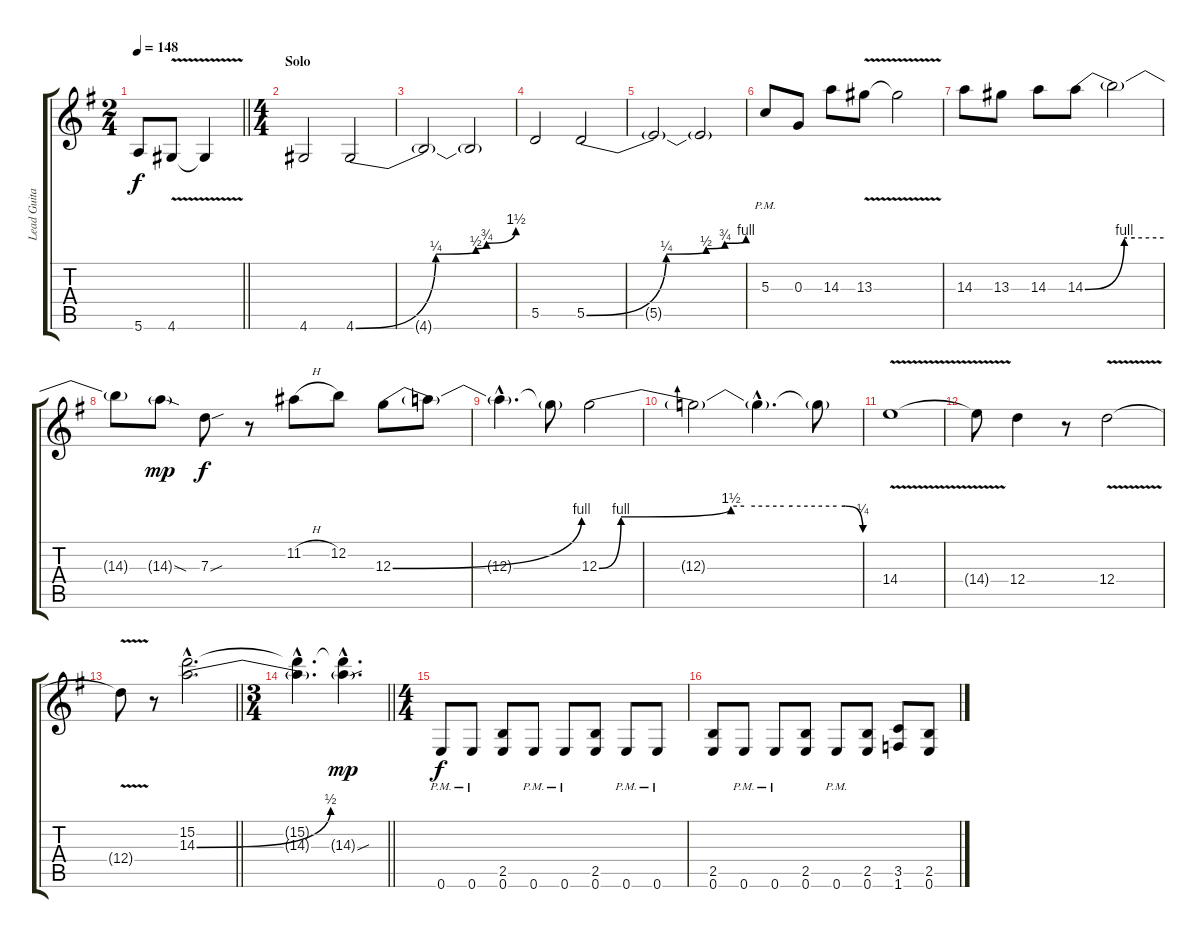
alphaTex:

\track ("Lead Guitar" "Lead Guita") {instrument distortionguitar}
\staff {score tabs}
\tuning (E4 B3 G3 D3 A2 E2) {hide}
\ts (2 4)
\tempo 148
\clef g2
\barLineRight lightlight
\ks g
5.6.8{dy f} 4.6{v}.8 4.6{t}.4 |
\ts (4 4)
\section ("" "Solo")
4.6.2{volume 16 instrument distortionguitar} 4.6{be (custom 0 0 30 1 45 2 49 3 60 6)}.2 |
4.6{t}.2 4.6{t}.2 |
5.5.2 5.5{be (custom 0 0 30 1 45 2 52 3 60 4)}.2 |
5.5{t}.2 5.5{t}.2 |
5.3{pm}.8 0.3.8 14.3.8 13.3{v}.8 13.3{t}.2 |
14.3.8 13.3.8 14.3.8 14.3{be (custom 0 0 30 4 32 4 38 4 60 4)}.8 14.3{t}.2 |
14.3{t}.8 14.3{sod g}.8{dy mp} 7.3{sou}.8{dy f} r.8 11.2{h}.8 12.2.8 12.3{be (bend 0 0 60 4)}.8 12.3{t}.8 |
12.3{hac t}.4{d} 12.3{t}.8 12.3{be (custom 0 0 5 4 30 6 33 6 42 6 44 6 54 6 56 6 60 1)}.2 |
12.3{t}.2 12.3{hac t}.4{d} 12.3{t}.8 |
14.4{v}.1 |
14.4{t}.8 12.4.4 r.8 12.4{v}.2 |
\barLineRight lightlight
12.4{t}.8 r.8 (15.2{hac} 14.3{be (bend 0 0 60 2) hac}).2{d} |
\ts (3 4)
\barLineRight lightlight
(15.2{hac t} 14.3{hac t}).4{d} (15.2{hac t} 14.3{sou g hac}).4{d dy mp} |
\ts (4 4)
0.6{pm}.8{dy f volume 13 instrument distortionguitar} 0.6{pm}.8 (2.5 0.6).8 0.6{pm}.8 0.6{pm}.8 (2.5 0.6).8 0.6{pm}.8 0.6{pm}.8 |
(2.5 0.6).8 0.6{pm}.8 0.6{pm}.8 (2.5 0.6).8 0.6{pm}.8 (2.5 0.6).8 (3.5 1.6).8 (2.5 0.6).8
